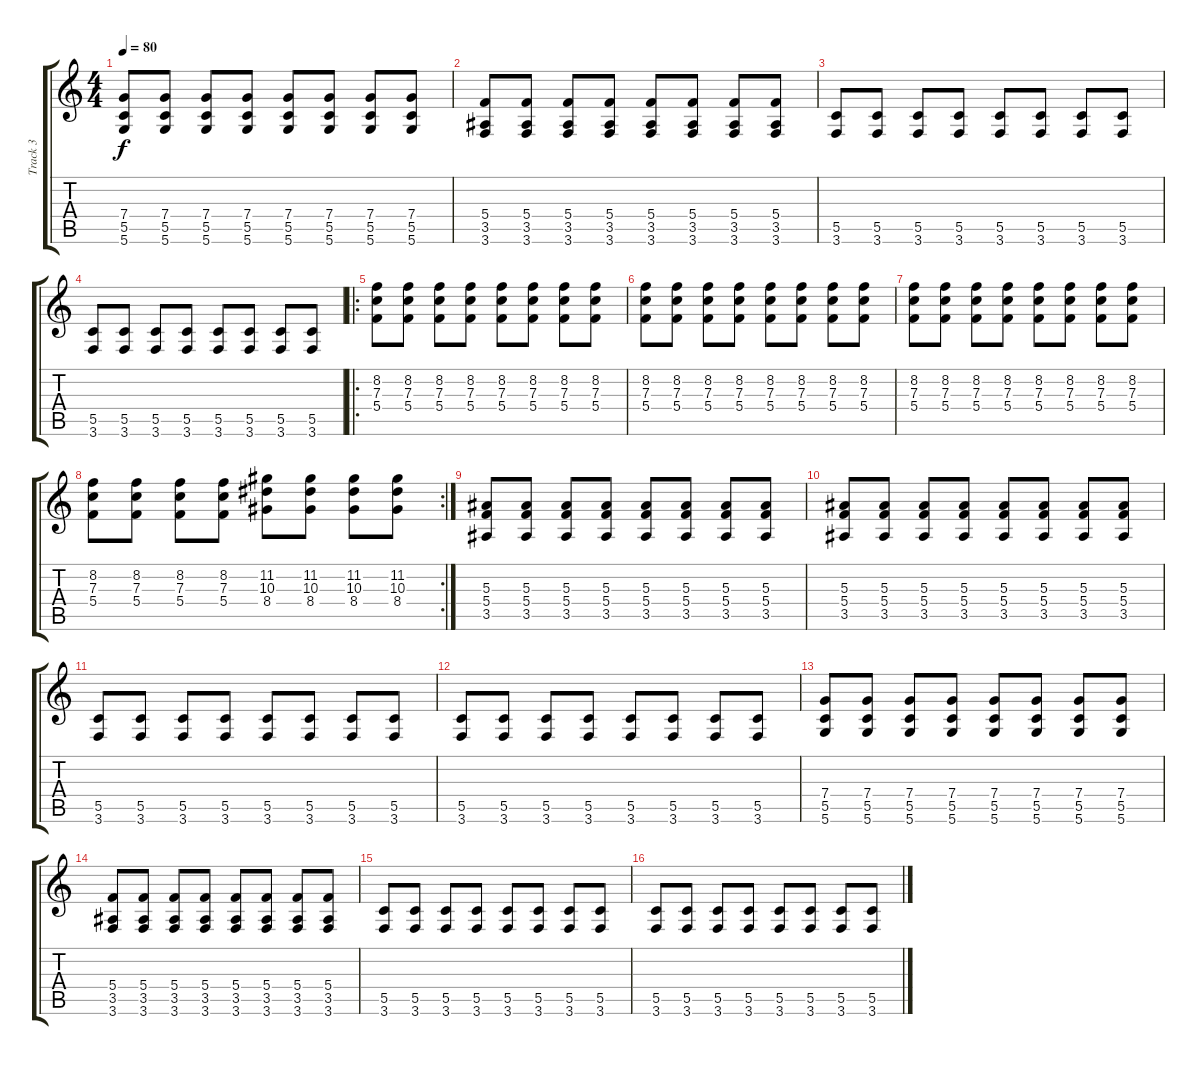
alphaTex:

\track ("Track 3" "Track 3") {instrument distortionguitar}
\staff {score tabs}
\tuning (D4 A3 F3 C3 G2 D2) {hide}
\ts (4 4)
\tempo 80
\clef g2
\ks c
(7.4 5.5 5.6).8{dy f} (7.4 5.5 5.6).8 (7.4 5.5 5.6).8 (7.4 5.5 5.6).8 (7.4 5.5 5.6).8 (7.4 5.5 5.6).8 (7.4 5.5 5.6).8 (7.4 5.5 5.6).8 |
(5.4 3.5 3.6).8 (5.4 3.5 3.6).8 (5.4 3.5 3.6).8 (5.4 3.5 3.6).8 (5.4 3.5 3.6).8 (5.4 3.5 3.6).8 (5.4 3.5 3.6).8 (5.4 3.5 3.6).8 |
(5.5 3.6).8 (5.5 3.6).8 (5.5 3.6).8 (5.5 3.6).8 (5.5 3.6).8 (5.5 3.6).8 (5.5 3.6).8 (5.5 3.6).8 |
(5.5 3.6).8 (5.5 3.6).8 (5.5 3.6).8 (5.5 3.6).8 (5.5 3.6).8 (5.5 3.6).8 (5.5 3.6).8 (5.5 3.6).8 |
\ro
(8.2 7.3 5.4).8 (8.2 7.3 5.4).8 (8.2 7.3 5.4).8 (8.2 7.3 5.4).8 (8.2 7.3 5.4).8 (8.2 7.3 5.4).8 (8.2 7.3 5.4).8 (8.2 7.3 5.4).8 |
(8.2 7.3 5.4).8 (8.2 7.3 5.4).8 (8.2 7.3 5.4).8 (8.2 7.3 5.4).8 (8.2 7.3 5.4).8 (8.2 7.3 5.4).8 (8.2 7.3 5.4).8 (8.2 7.3 5.4).8 |
(8.2 7.3 5.4).8 (8.2 7.3 5.4).8 (8.2 7.3 5.4).8 (8.2 7.3 5.4).8 (8.2 7.3 5.4).8 (8.2 7.3 5.4).8 (8.2 7.3 5.4).8 (8.2 7.3 5.4).8 |
\rc 2
(8.2 7.3 5.4).8 (8.2 7.3 5.4).8 (8.2 7.3 5.4).8 (8.2 7.3 5.4).8 (11.2 10.3 8.4).8 (11.2 10.3 8.4).8 (11.2 10.3 8.4).8 (11.2 10.3 8.4).8 |
(5.3 5.4 3.5).8 (5.3 5.4 3.5).8 (5.3 5.4 3.5).8 (5.3 5.4 3.5).8 (5.3 5.4 3.5).8 (5.3 5.4 3.5).8 (5.3 5.4 3.5).8 (5.3 5.4 3.5).8 |
(5.3 5.4 3.5).8 (5.3 5.4 3.5).8 (5.3 5.4 3.5).8 (5.3 5.4 3.5).8 (5.3 5.4 3.5).8 (5.3 5.4 3.5).8 (5.3 5.4 3.5).8 (5.3 5.4 3.5).8 |
(5.5 3.6).8 (5.5 3.6).8 (5.5 3.6).8 (5.5 3.6).8 (5.5 3.6).8 (5.5 3.6).8 (5.5 3.6).8 (5.5 3.6).8 |
(5.5 3.6).8 (5.5 3.6).8 (5.5 3.6).8 (5.5 3.6).8 (5.5 3.6).8 (5.5 3.6).8 (5.5 3.6).8 (5.5 3.6).8 |
(7.4 5.5 5.6).8 (7.4 5.5 5.6).8 (7.4 5.5 5.6).8 (7.4 5.5 5.6).8 (7.4 5.5 5.6).8 (7.4 5.5 5.6).8 (7.4 5.5 5.6).8 (7.4 5.5 5.6).8 |
(5.4 3.5 3.6).8 (5.4 3.5 3.6).8 (5.4 3.5 3.6).8 (5.4 3.5 3.6).8 (5.4 3.5 3.6).8 (5.4 3.5 3.6).8 (5.4 3.5 3.6).8 (5.4 3.5 3.6).8 |
(5.5 3.6).8 (5.5 3.6).8 (5.5 3.6).8 (5.5 3.6).8 (5.5 3.6).8 (5.5 3.6).8 (5.5 3.6).8 (5.5 3.6).8 |
(5.5 3.6).8 (5.5 3.6).8 (5.5 3.6).8 (5.5 3.6).8 (5.5 3.6).8 (5.5 3.6).8 (5.5 3.6).8 (5.5 3.6).8
